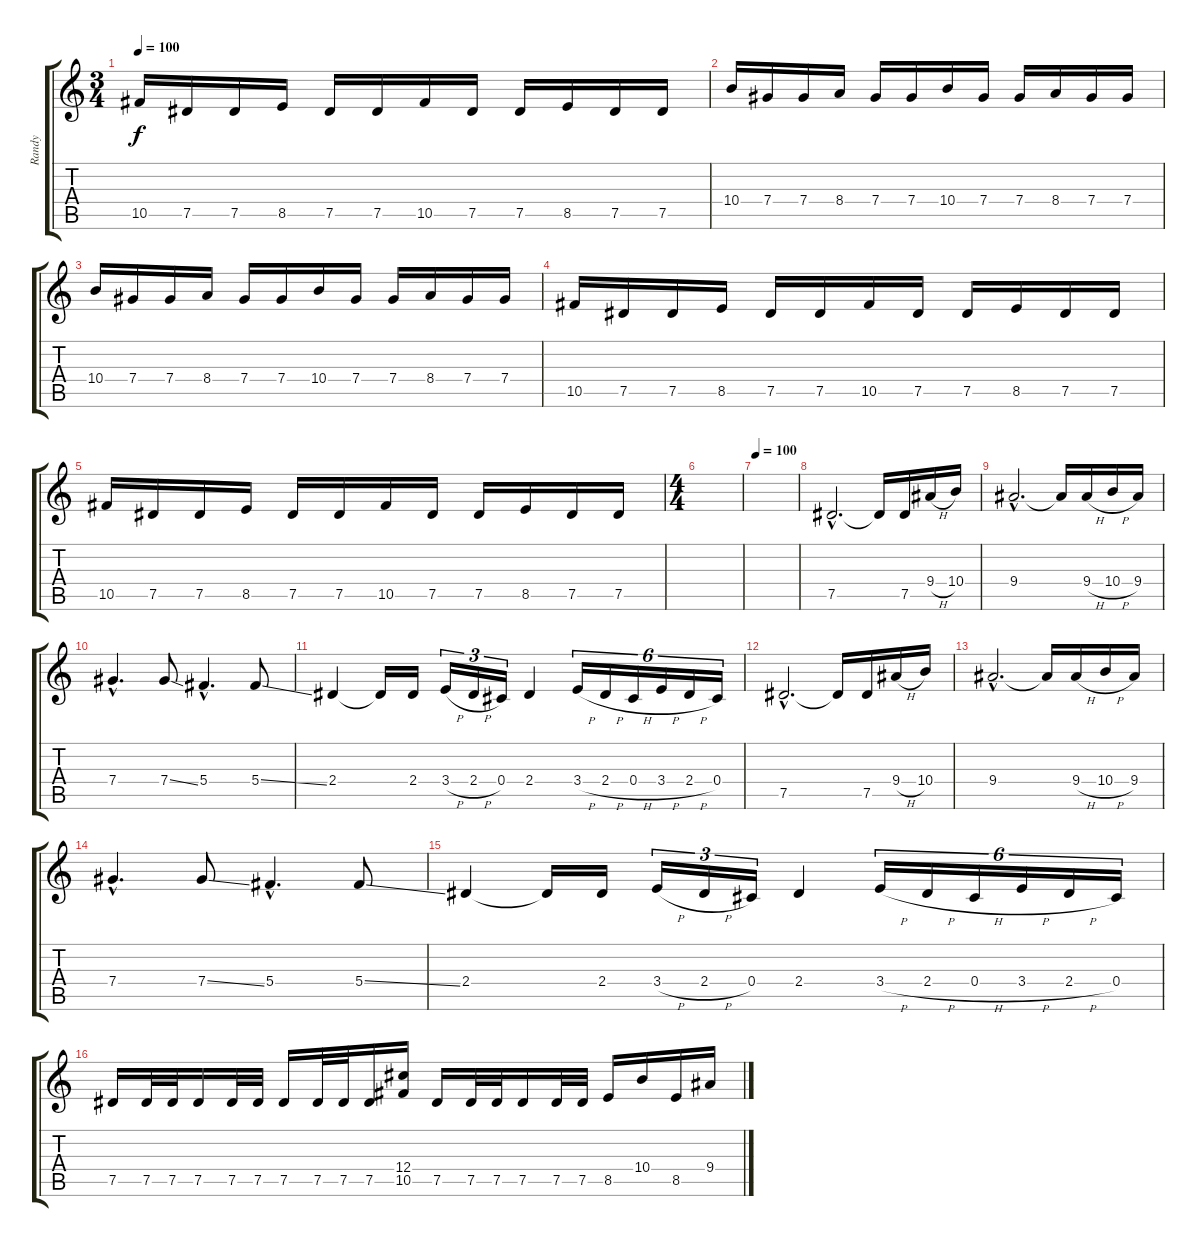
\track ("Randy" "Randy") {instrument distortionguitar}
\staff {score tabs}
\tuning (Eb4 Bb3 Gb3 Db3 Ab2 Eb2) {hide}
\ts (3 4)
\tempo 100
\clef g2
\ks c
10.5.16{dy f} 7.5.16 7.5.16 8.5.16 7.5.16 7.5.16 10.5.16 7.5.16 7.5.16 8.5.16 7.5.16 7.5.16 |
10.4.16 7.4.16 7.4.16 8.4.16 7.4.16 7.4.16 10.4.16 7.4.16 7.4.16 8.4.16 7.4.16 7.4.16 |
10.4.16 7.4.16 7.4.16 8.4.16 7.4.16 7.4.16 10.4.16 7.4.16 7.4.16 8.4.16 7.4.16 7.4.16 |
10.5.16 7.5.16 7.5.16 8.5.16 7.5.16 7.5.16 10.5.16 7.5.16 7.5.16 8.5.16 7.5.16 7.5.16 |
10.5.16 7.5.16 7.5.16 8.5.16 7.5.16 7.5.16 10.5.16 7.5.16 7.5.16 8.5.16 7.5.16 7.5.16 |
\ts (4 4)
|
\tempo 100
|
7.5{hac}.2{d} 7.5{t}.16 7.5.16 9.4{h}.16 10.4.16 |
9.4{hac}.2{d} 9.4{t}.16 9.4{h}.16 10.4{h}.16 9.4.16 |
7.4{hac}.4{d} 7.4{ss}.8 5.4{hac}.4{d} 5.4{ss}.8 |
2.4.4 2.4{t}.16 2.4.16 3.4{h}.16{tu (3 2)} 2.4{h}.16{tu (3 2)} 0.4.16{tu (3 2)} 2.4.4 3.4{h}.16{tu (6 4)} 2.4{h}.16{tu (6 4)} 0.4{h}.16{tu (6 4)} 3.4{h}.16{tu (6 4)} 2.4{h}.16{tu (6 4)} 0.4.16{tu (6 4)} |
7.5{hac}.2{d} 7.5{t}.16 7.5.16 9.4{h}.16 10.4.16 |
9.4{hac}.2{d} 9.4{t}.16 9.4{h}.16 10.4{h}.16 9.4.16 |
7.4{hac}.4{d} 7.4{ss}.8 5.4{hac}.4{d} 5.4{ss}.8 |
2.4.4 2.4{t}.16 2.4.16 3.4{h}.16{tu (3 2)} 2.4{h}.16{tu (3 2)} 0.4.16{tu (3 2)} 2.4.4 3.4{h}.16{tu (6 4)} 2.4{h}.16{tu (6 4)} 0.4{h}.16{tu (6 4)} 3.4{h}.16{tu (6 4)} 2.4{h}.16{tu (6 4)} 0.4.16{tu (6 4)} |
7.5.16 7.5.32 7.5.32 7.5.16 7.5.32 7.5.32 7.5.16 7.5.32 7.5.32 7.5.16 (12.4 10.5).16 7.5.16 7.5.32 7.5.32 7.5.16 7.5.32 7.5.32 8.5.16 10.4.16 8.5.16 9.4.16
